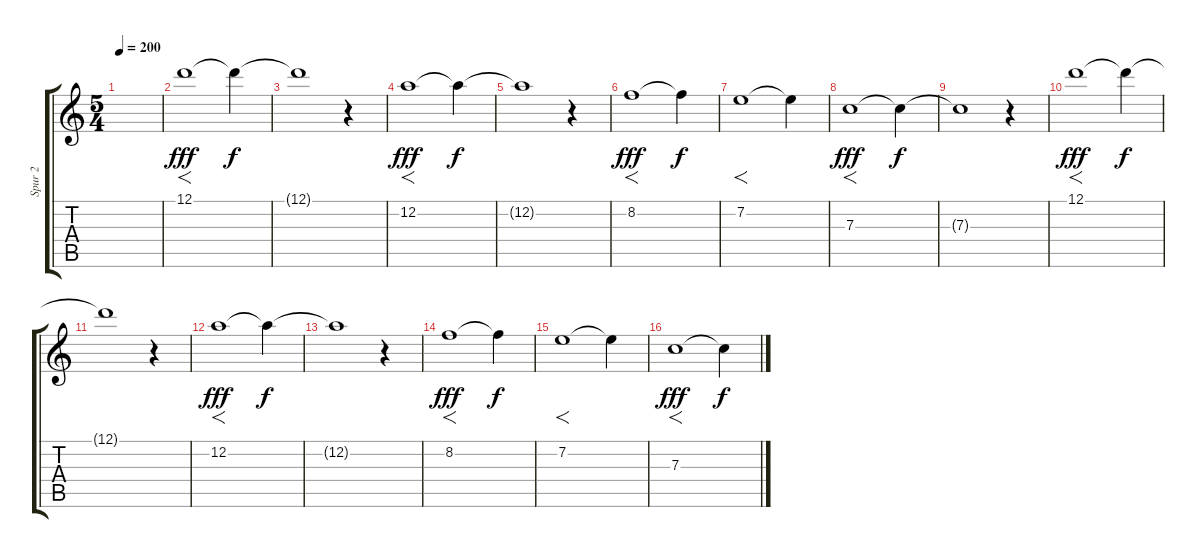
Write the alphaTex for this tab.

\track ("Spur 2" "Spur 2") {instrument overdrivenguitar}
\staff {score tabs}
\tuning (D4 A3 F3 C3 G2 C2) {hide}
\ts (5 4)
\tempo 200
\clef g2
\ks c
|
12.1.1{f dy fff} 12.1{t}.4{dy f} |
12.1{t}.1 r.4 |
12.2.1{f dy fff} 12.2{t}.4{dy f} |
12.2{t}.1 r.4 |
8.2.1{f dy fff} 8.2{t}.4{dy f} |
7.2.1{f} 7.2{t}.4 |
7.3.1{f dy fff} 7.3{t}.4{dy f} |
7.3{t}.1 r.4 |
12.1.1{f dy fff} 12.1{t}.4{dy f} |
12.1{t}.1 r.4 |
12.2.1{f dy fff} 12.2{t}.4{dy f} |
12.2{t}.1 r.4 |
8.2.1{f dy fff} 8.2{t}.4{dy f} |
7.2.1{f} 7.2{t}.4 |
7.3.1{f dy fff} 7.3{t}.4{dy f}
